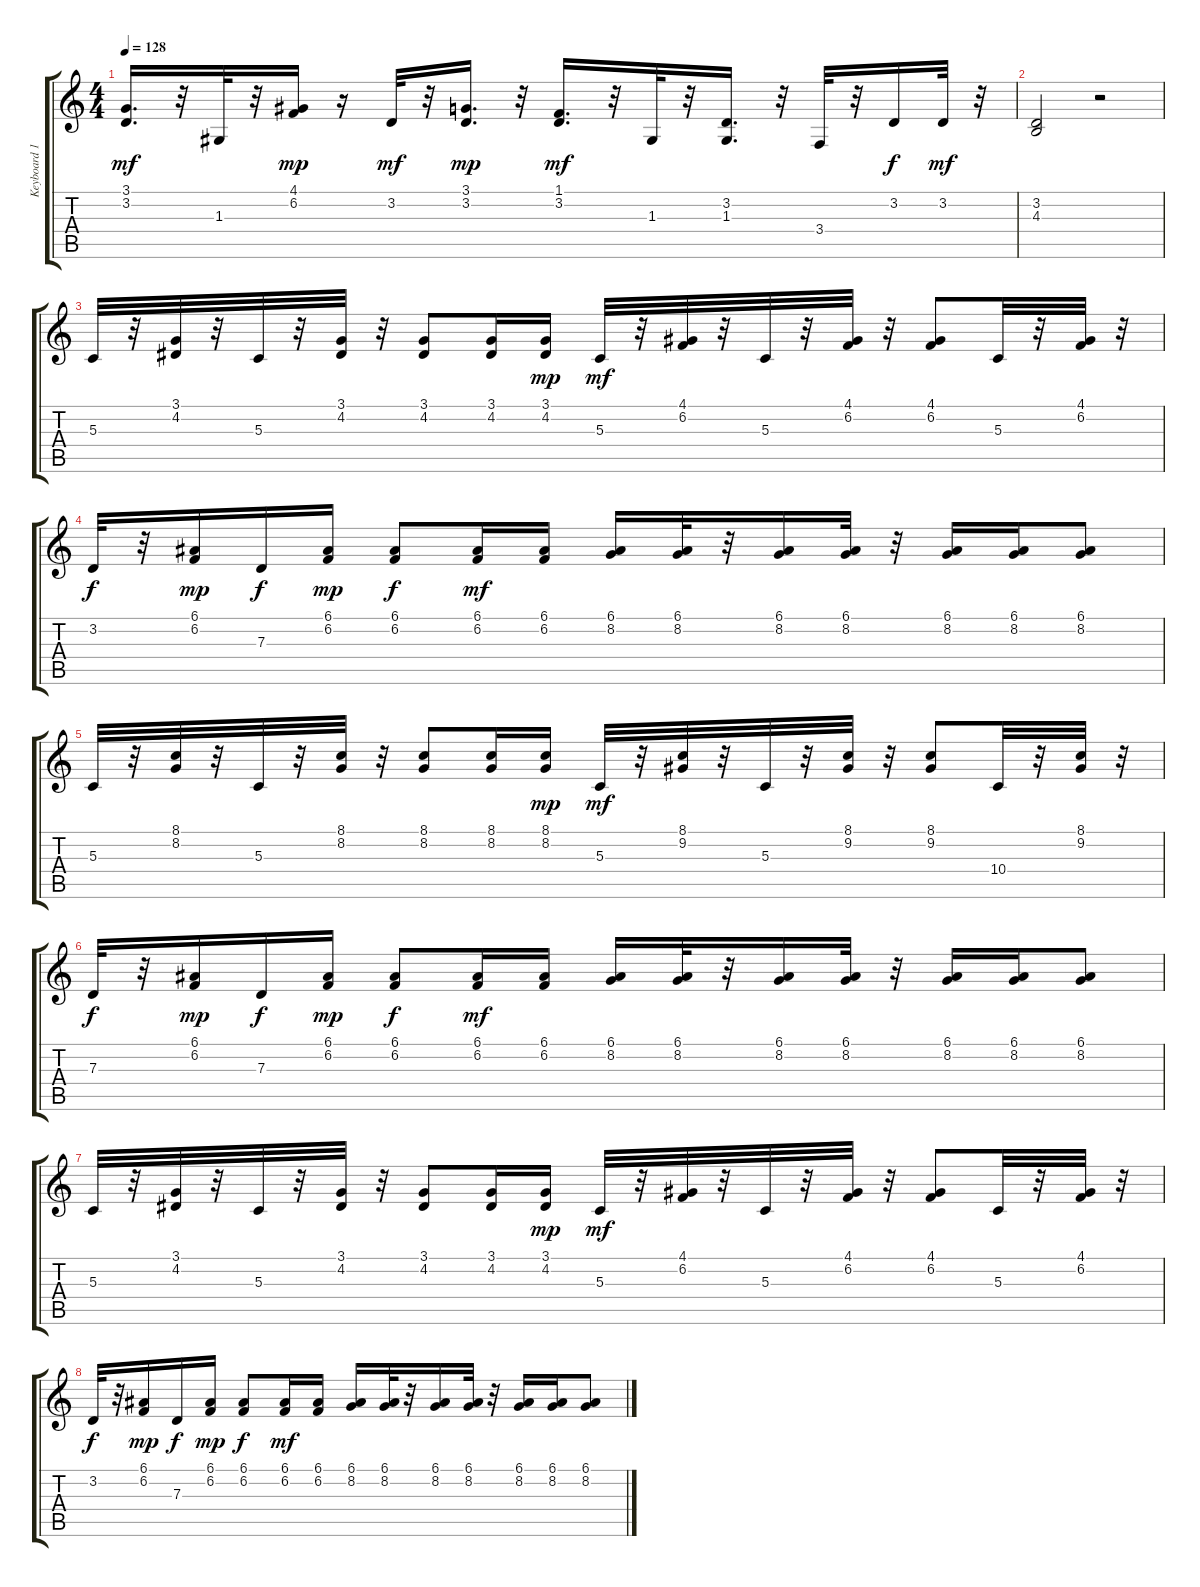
\track ("Keyboard 1" "Keyboard 1") {instrument brightacousticpiano}
\staff {score tabs}
\tuning (E4 B3 G3 D3 A2 E2) {hide}
\ts (4 4)
\tempo 128
\clef g2
\ks c
(3.1 3.2).16{d dy mf} r.32 1.3.32 r.32 (4.1 6.2).16{dy mp} r.16 3.2.32{dy mf} r.32 (3.1 3.2).16{d dy mp} r.32 (1.1 3.2).16{d dy mf} r.32 1.3.32 r.32 (3.2 1.3).16{d} r.32 3.4.32 r.32 3.2.16{dy f} 3.2.32{dy mf} r.32 |
(3.2 4.3).2 r.2 |
5.3.32 r.32 (3.1 4.2).32 r.32 5.3.32 r.32 (3.1 4.2).32 r.32 (3.1 4.2).8 (3.1 4.2).16 (3.1 4.2).16{dy mp} 5.3.32{dy mf} r.32 (4.1 6.2).32 r.32 5.3.32 r.32 (4.1 6.2).32 r.32 (4.1 6.2).8 5.3.32 r.32 (4.1 6.2).32 r.32 |
3.2.32{dy f} r.32 (6.1 6.2).16{dy mp} 7.3.16{dy f} (6.1 6.2).16{dy mp} (6.1 6.2).8{dy f} (6.1 6.2).16{dy mf} (6.1 6.2).16 (6.1 8.2).16 (6.1 8.2).32 r.32 (6.1 8.2).16 (6.1 8.2).32 r.32 (6.1 8.2).16 (6.1 8.2).16 (6.1 8.2).8 |
5.3.32 r.32 (8.1 8.2).32 r.32 5.3.32 r.32 (8.1 8.2).32 r.32 (8.1 8.2).8 (8.1 8.2).16 (8.1 8.2).16{dy mp} 5.3.32{dy mf} r.32 (8.1 9.2).32 r.32 5.3.32 r.32 (8.1 9.2).32 r.32 (8.1 9.2).8 10.4.32 r.32 (8.1 9.2).32 r.32 |
7.3.32{dy f} r.32 (6.1 6.2).16{dy mp} 7.3.16{dy f} (6.1 6.2).16{dy mp} (6.1 6.2).8{dy f} (6.1 6.2).16{dy mf} (6.1 6.2).16 (6.1 8.2).16 (6.1 8.2).32 r.32 (6.1 8.2).16 (6.1 8.2).32 r.32 (6.1 8.2).16 (6.1 8.2).16 (6.1 8.2).8 |
5.3.32 r.32 (3.1 4.2).32 r.32 5.3.32 r.32 (3.1 4.2).32 r.32 (3.1 4.2).8 (3.1 4.2).16 (3.1 4.2).16{dy mp} 5.3.32{dy mf} r.32 (4.1 6.2).32 r.32 5.3.32 r.32 (4.1 6.2).32 r.32 (4.1 6.2).8 5.3.32 r.32 (4.1 6.2).32 r.32 |
3.2.32{dy f} r.32 (6.1 6.2).16{dy mp} 7.3.16{dy f} (6.1 6.2).16{dy mp} (6.1 6.2).8{dy f} (6.1 6.2).16{dy mf} (6.1 6.2).16 (6.1 8.2).16 (6.1 8.2).32 r.32 (6.1 8.2).16 (6.1 8.2).32 r.32 (6.1 8.2).16 (6.1 8.2).16 (6.1 8.2).8
